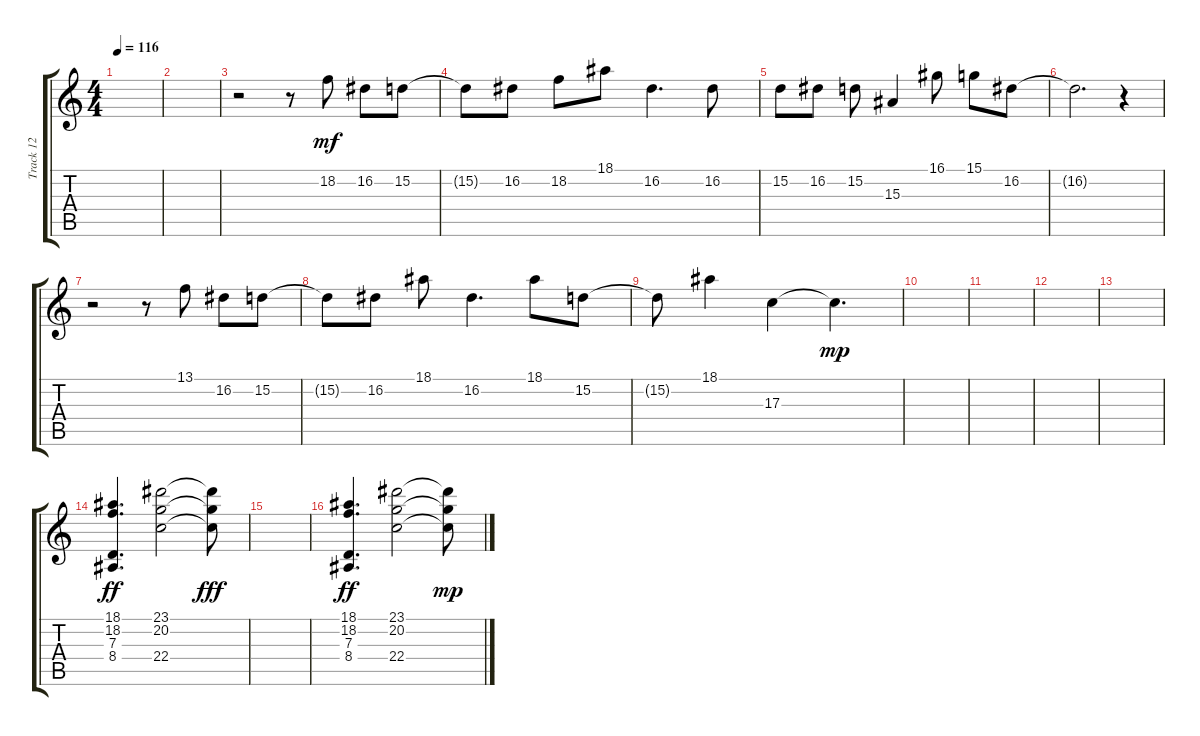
\track ("Track 12" "Track 12") {instrument fx7echoes}
\staff {score tabs}
\tuning (E4 B3 G3 D3 A2 E2) {hide}
\ts (4 4)
\tempo 116
\clef g2
\ks c
|
|
r.2{volume 11 instrument electricgrandpiano} r.8 18.2.8{dy mf} 16.2.8 15.2.8 |
15.2{t}.8 16.2.8 18.2.8 18.1.8 16.2.4{d} 16.2.8 |
15.2.8 16.2.8 15.2.8 15.3.4 16.1.8 15.1.8 16.2.8 |
16.2{t}.2{d} r.4 |
r.2 r.8 13.1.8 16.2.8 15.2.8 |
15.2{t}.8 16.2.8 18.1.8 16.2.4{d} 18.1.8 15.2.8 |
15.2{t}.8 18.1.4 17.3.4 17.3{t}.4{d dy mp} |
|
|
|
|
(18.1 18.2 7.3 8.4).4{d dy ff volume 8 instrument fx7echoes} (23.1 20.2 22.4).2 (23.1{t} 20.2{t} 22.4{t}).8{dy fff} |
|
(18.1 18.2 7.3 8.4).4{d dy ff} (23.1 20.2 22.4).2 (23.1{t} 20.2{t} 22.4{t}).8{dy mp}
